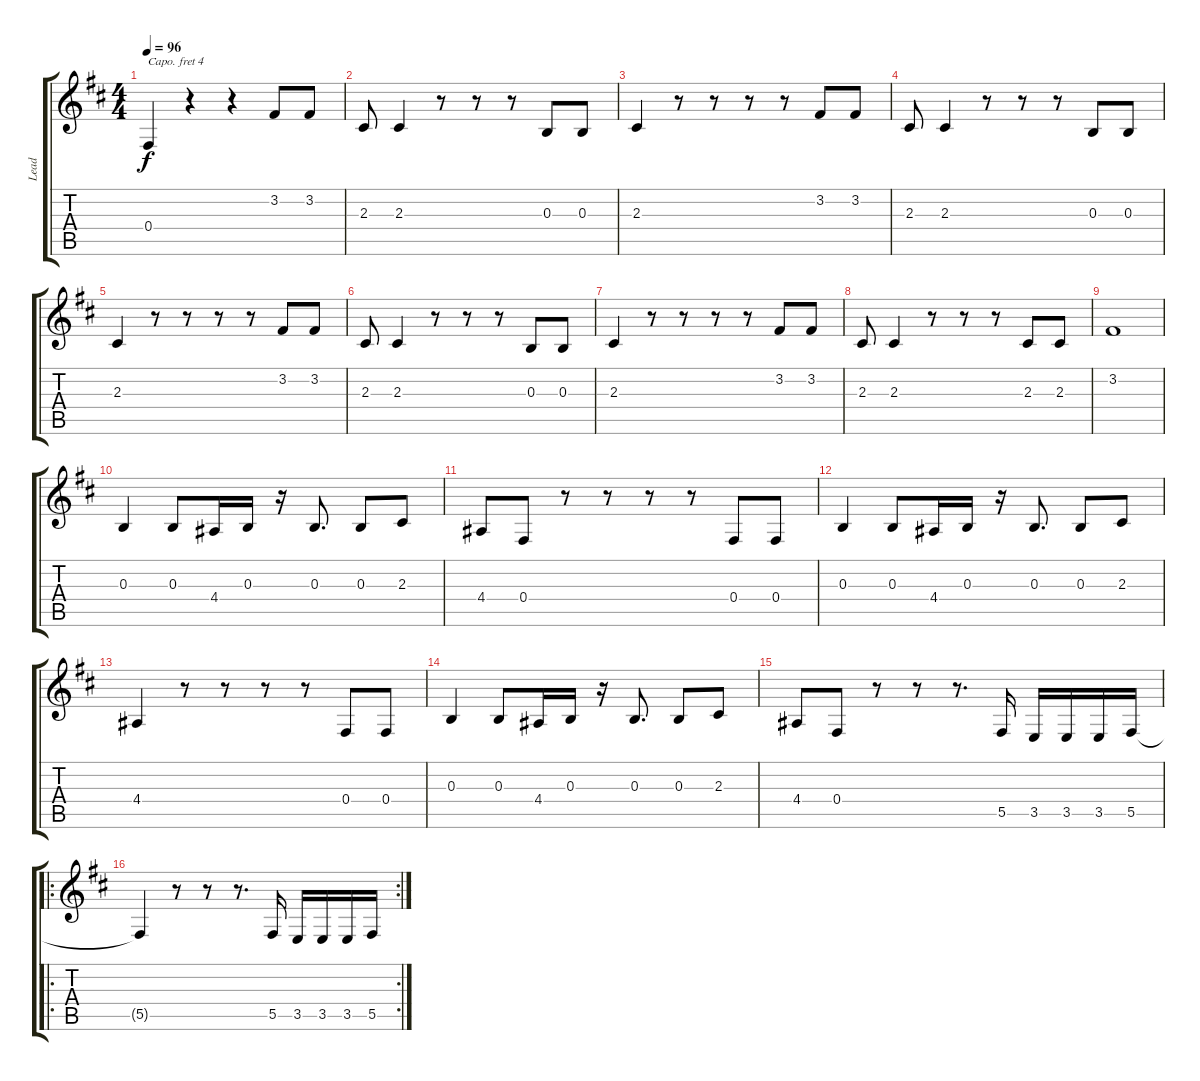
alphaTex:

\track ("Lead" "Lead") {instrument altosax}
\staff {score tabs}
\capo 4
\tuning (E4 B3 G3 D3 A2 E2) {hide}
\ts (4 4)
\tempo 96
\clef g2
\ks d
0.4.4{dy f} r.4 r.4 3.2.8 3.2.8 |
2.3.8 2.3.4 r.8 r.8 r.8 0.3.8 0.3.8 |
2.3.4 r.8 r.8 r.8 r.8 3.2.8 3.2.8 |
2.3.8 2.3.4 r.8 r.8 r.8 0.3.8 0.3.8 |
2.3.4 r.8 r.8 r.8 r.8 3.2.8 3.2.8 |
2.3.8 2.3.4 r.8 r.8 r.8 0.3.8 0.3.8 |
2.3.4 r.8 r.8 r.8 r.8 3.2.8 3.2.8 |
2.3.8 2.3.4 r.8 r.8 r.8 2.3.8 2.3.8 |
3.2.1 |
0.3.4 0.3.8 4.4.16 0.3.16 r.16 0.3.8{d} 0.3.8 2.3.8 |
4.4.8 0.4.8 r.8 r.8 r.8 r.8 0.4.8 0.4.8 |
0.3.4 0.3.8 4.4.16 0.3.16 r.16 0.3.8{d} 0.3.8 2.3.8 |
4.4.4 r.8 r.8 r.8 r.8 0.4.8 0.4.8 |
0.3.4 0.3.8 4.4.16 0.3.16 r.16 0.3.8{d} 0.3.8 2.3.8 |
4.4.8 0.4.8 r.8 r.8 r.8{d} 5.5.16 3.5.16 3.5.16 3.5.16 5.5.16 |
\ro
\rc 2
5.5{t}.4 r.8 r.8 r.8{d} 5.5.16 3.5.16 3.5.16 3.5.16 5.5.16
